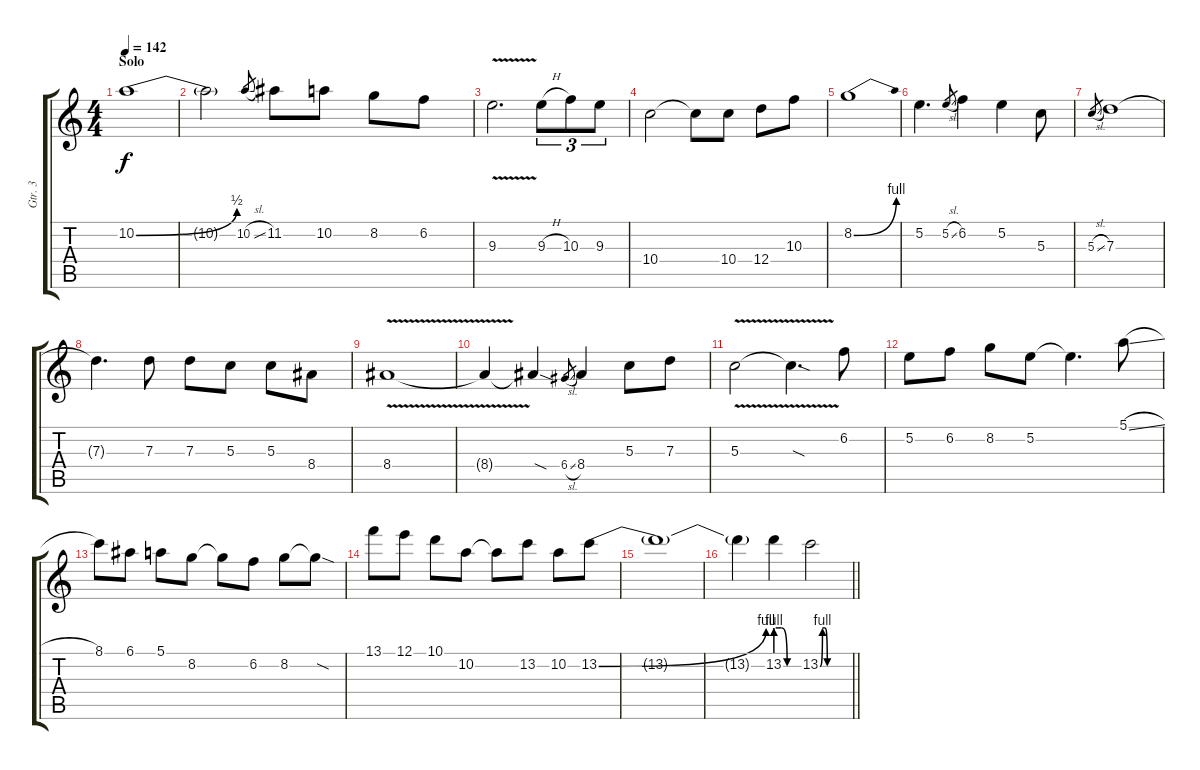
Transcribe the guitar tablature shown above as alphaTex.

\track ("Gtr. 3" "Gtr. 3") {instrument distortionguitar}
\staff {score tabs}
\tuning (E4 B3 G3 D3 A2 D2) {hide}
\ts (4 4)
\section ("" "Solo")
\tempo 142
\clef g2
\ks c
10.2{be (bend 0 0 60 2)}.1{dy f volume 16 balance 8 instrument overdrivenguitar} |
10.2{t}.2 10.2{sl}.8{gr} 11.2.8 10.2.8 8.2.8 6.2.8 |
9.3{v}.2{d} 9.3{h}.8{tu (3 2)} 10.3.8{tu (3 2)} 9.3.8{tu (3 2)} |
10.4.2 10.4{t}.8 10.4.8 12.4.8 10.3.8 |
8.2{be (bend 0 0 60 4)}.1 |
5.2.4{d} 5.2{sl}.8{gr} 6.2.4 5.2.4 5.3.8 |
5.3{sl}.8{gr} 7.3.1 |
7.3{t}.4{d} 7.3.8 7.3.8 5.3.8 5.3.8 8.4.8 |
8.4{v}.1 |
8.4{t}.4 8.4{sod t}.4 6.4{sl}.8{gr} 8.4.4 5.3.8 7.3.8 |
5.3{v}.2 5.3{sod t}.4{d} 6.2.8 |
5.2.8 6.2.8 8.2.8 5.2.8 5.2{t}.4{d} 5.1{sl}.8 |
8.1.8 6.1.8 5.1.8 8.2.8 8.2{t}.8 6.2.8 8.2.8 8.2{sod t}.8 |
13.1.8 12.1.8 10.1.8 10.2.8 10.2{t}.8 13.2.8 10.2.8 13.2{be (bend 0 0 60 4)}.8 |
13.2{t}.1 |
\barLineRight lightlight
13.2{t}.4 13.2{be (custom 0 4 15 4 30 0 60 0)}.4 13.2{be (custom 0 0 5 4 10 4 15 0 30 0 60 0)}.2
